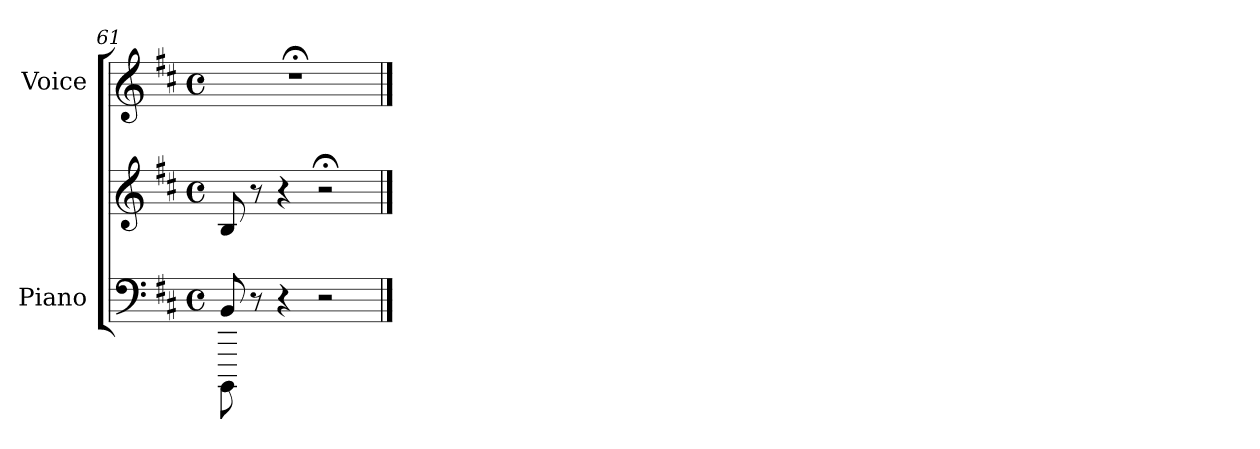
**kern	**kern	**kern
*part2	*part2	*part1
*staff3	*staff2	*staff1
*I"Piano	*	*I"Voice
*I'Pno	*	*
*clefF4	*clefG2	*clefG2
*k[f#c#]	*k[f#c#]	*k[f#c#]
*M4/4	*M4/4	*M4/4
*met(c)	*met(c)	*met(c)
=61	=61	=61
*^	*	*
8BB/	8BBBB\	8B/	1r;<
2..ryy	8r	8r	.
.	4r	4r	.
.	2r	2r;<	.
*v	*v	*	*
==	==	==
*-	*-	*-
